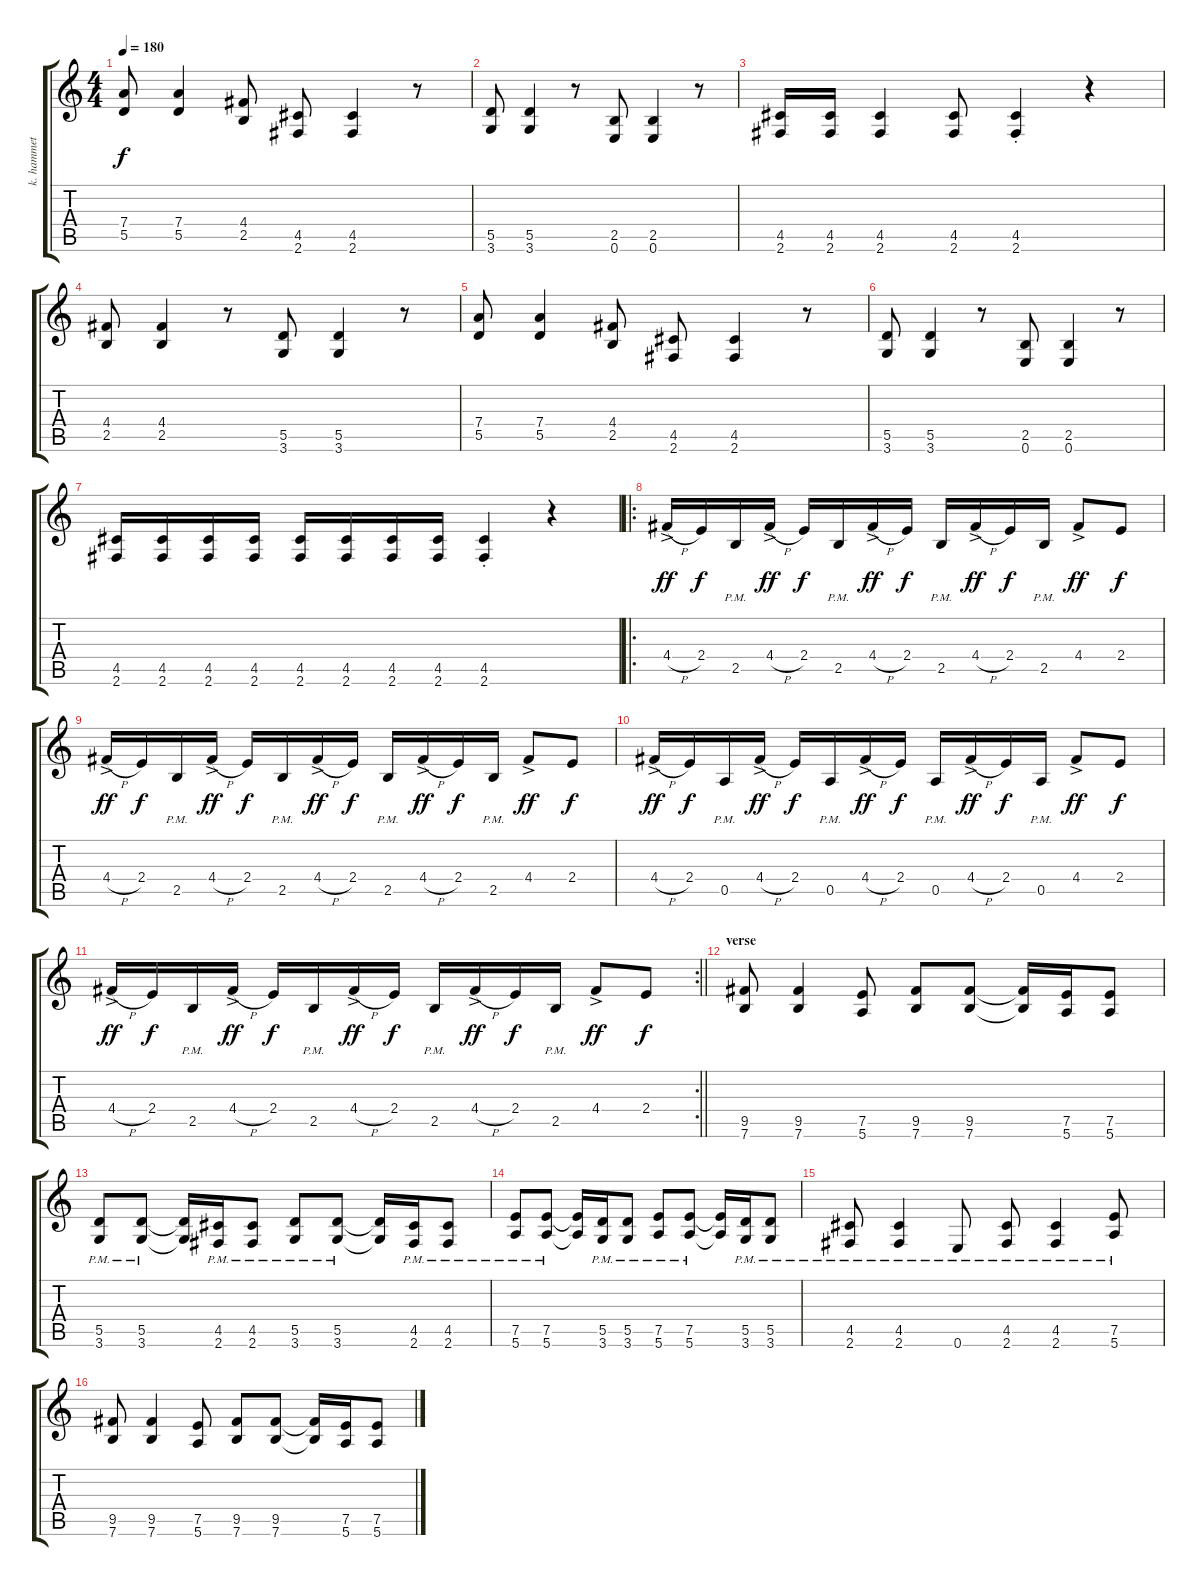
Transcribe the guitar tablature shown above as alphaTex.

\track ("k. hammet - rhythm guitar" "k. hammet ") {instrument distortionguitar}
\staff {score tabs}
\tuning (E4 B3 G3 D3 A2 E2) {hide}
\ts (4 4)
\tempo 180
\clef g2
\ks c
(7.4 5.5).8{dy f} (7.4 5.5).4 (4.4 2.5).8 (4.5 2.6).8 (4.5 2.6).4 r.8 |
(5.5 3.6).8 (5.5 3.6).4 r.8 (2.5 0.6).8 (2.5 0.6).4 r.8 |
(4.5 2.6).16 (4.5 2.6).16 (4.5 2.6).4 (4.5 2.6).8 (4.5{st} 2.6{st}).4 r.4 |
(4.4 2.5).8 (4.4 2.5).4 r.8 (5.5 3.6).8 (5.5 3.6).4 r.8 |
(7.4 5.5).8 (7.4 5.5).4 (4.4 2.5).8 (4.5 2.6).8 (4.5 2.6).4 r.8 |
(5.5 3.6).8 (5.5 3.6).4 r.8 (2.5 0.6).8 (2.5 0.6).4 r.8 |
(4.5 2.6).16 (4.5 2.6).16 (4.5 2.6).16 (4.5 2.6).16 (4.5 2.6).16 (4.5 2.6).16 (4.5 2.6).16 (4.5 2.6).16 (4.5{st} 2.6{st}).4 r.4 |
\ro
4.4{h ac}.16{dy ff} 2.4.16{dy f} 2.5{pm}.16 4.4{h ac}.16{dy ff} 2.4.16{dy f} 2.5{pm}.16 4.4{h ac}.16{dy ff} 2.4.16{dy f} 2.5{pm}.16 4.4{h ac}.16{dy ff} 2.4.16{dy f} 2.5{pm}.16 4.4{ac}.8{dy ff} 2.4.8{dy f} |
4.4{h ac}.16{dy ff} 2.4.16{dy f} 2.5{pm}.16 4.4{h ac}.16{dy ff} 2.4.16{dy f} 2.5{pm}.16 4.4{h ac}.16{dy ff} 2.4.16{dy f} 2.5{pm}.16 4.4{h ac}.16{dy ff} 2.4.16{dy f} 2.5{pm}.16 4.4{ac}.8{dy ff} 2.4.8{dy f} |
4.4{h ac}.16{dy ff} 2.4.16{dy f} 0.5{pm}.16 4.4{h ac}.16{dy ff} 2.4.16{dy f} 0.5{pm}.16 4.4{h ac}.16{dy ff} 2.4.16{dy f} 0.5{pm}.16 4.4{h ac}.16{dy ff} 2.4.16{dy f} 0.5{pm}.16 4.4{ac}.8{dy ff} 2.4.8{dy f} |
\rc 2
\barLineRight lightlight
4.4{h ac}.16{dy ff} 2.4.16{dy f} 2.5{pm}.16 4.4{h ac}.16{dy ff} 2.4.16{dy f} 2.5{pm}.16 4.4{h ac}.16{dy ff} 2.4.16{dy f} 2.5{pm}.16 4.4{h ac}.16{dy ff} 2.4.16{dy f} 2.5{pm}.16 4.4{ac}.8{dy ff} 2.4.8{dy f} |
\section ("" "verse")
(9.5 7.6).8 (9.5 7.6).4 (7.5 5.6).8 (9.5 7.6).8 (9.5 7.6).8 (9.5{t} 7.6{t}).16 (7.5 5.6).16 (7.5 5.6).8 |
(5.5{pm} 3.6{pm}).8 (5.5{pm} 3.6{pm}).8 (5.5{t} 3.6{t}).16 (4.5{pm} 2.6{pm}).16 (4.5{pm} 2.6{pm}).8 (5.5{pm} 3.6{pm}).8 (5.5{pm} 3.6{pm}).8 (5.5{t} 3.6{t}).16 (4.5{pm} 2.6{pm}).16 (4.5{pm} 2.6{pm}).8 |
(7.5{pm} 5.6{pm}).8 (7.5{pm} 5.6{pm}).8 (7.5{t} 5.6{t}).16 (5.5{pm} 3.6{pm}).16 (5.5{pm} 3.6{pm}).8 (7.5{pm} 5.6{pm}).8 (7.5{pm} 5.6{pm}).8 (7.5{t} 5.6{t}).16 (5.5{pm} 3.6{pm}).16 (5.5{pm} 3.6{pm}).8 |
(4.5{pm} 2.6{pm}).8 (4.5{pm} 2.6{pm}).4 0.6{pm}.8 (4.5{pm} 2.6{pm}).8 (4.5{pm} 2.6{pm}).4 (7.5{pm} 5.6{pm}).8 |
(9.5 7.6).8 (9.5 7.6).4 (7.5 5.6).8 (9.5 7.6).8 (9.5 7.6).8 (9.5{t} 7.6{t}).16 (7.5 5.6).16 (7.5 5.6).8
